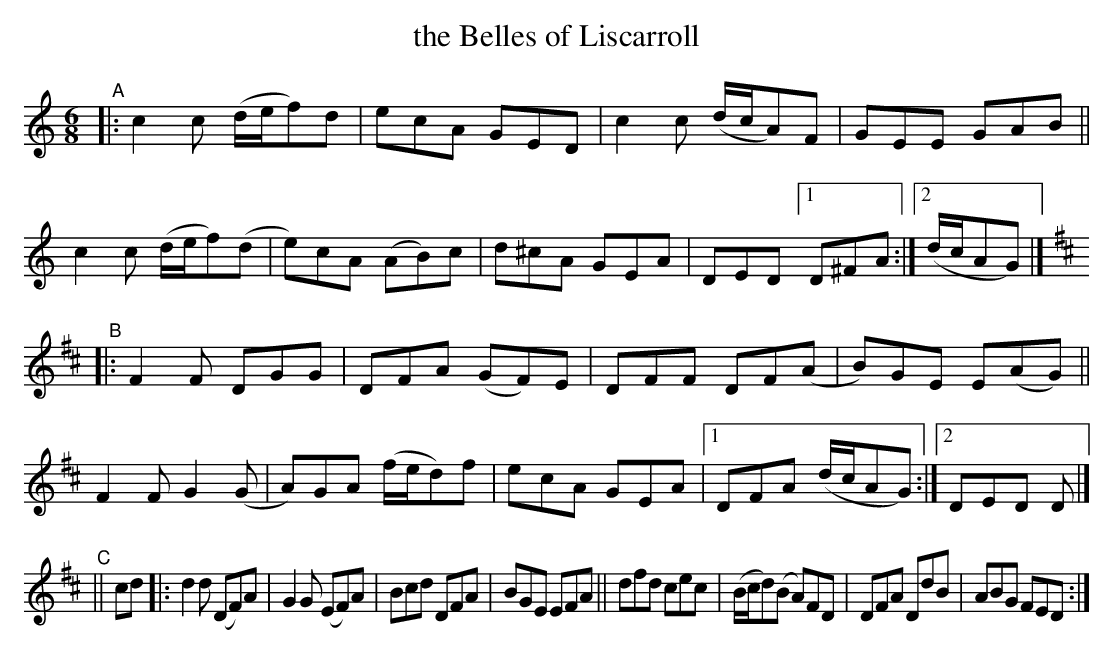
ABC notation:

X:1
T: the Belles of Liscarroll
M: 6/8
L: 1/8
K: C	% and D
"^A"\
|: c2c (d/e/f)d | ecA GED | c2c (d/c/A)F | GEE GAB \
|| c2c (d/e/f)(d | e)cA (AB)c | d^cA GEA | DED [1 D^FA :|[2 (d/c/AG) |]
K: D
"^B"\
|: F2F DGG | DFA (GF)E | DFF DF(A | B)GE E(AG) \
|| F2F G2(G | A)GA (f/e/d)f | ecA GEA |[1 DFA (d/c/AG) :|[2 DED D |]
"^C"\
|| cd \
|: d2d (DF)A | G2G (EF)A | Bcd DFA | BGE EFA \
|| dfd cec | (B/c/d)(B A)FD | DFA DdB | ABG FED :|
